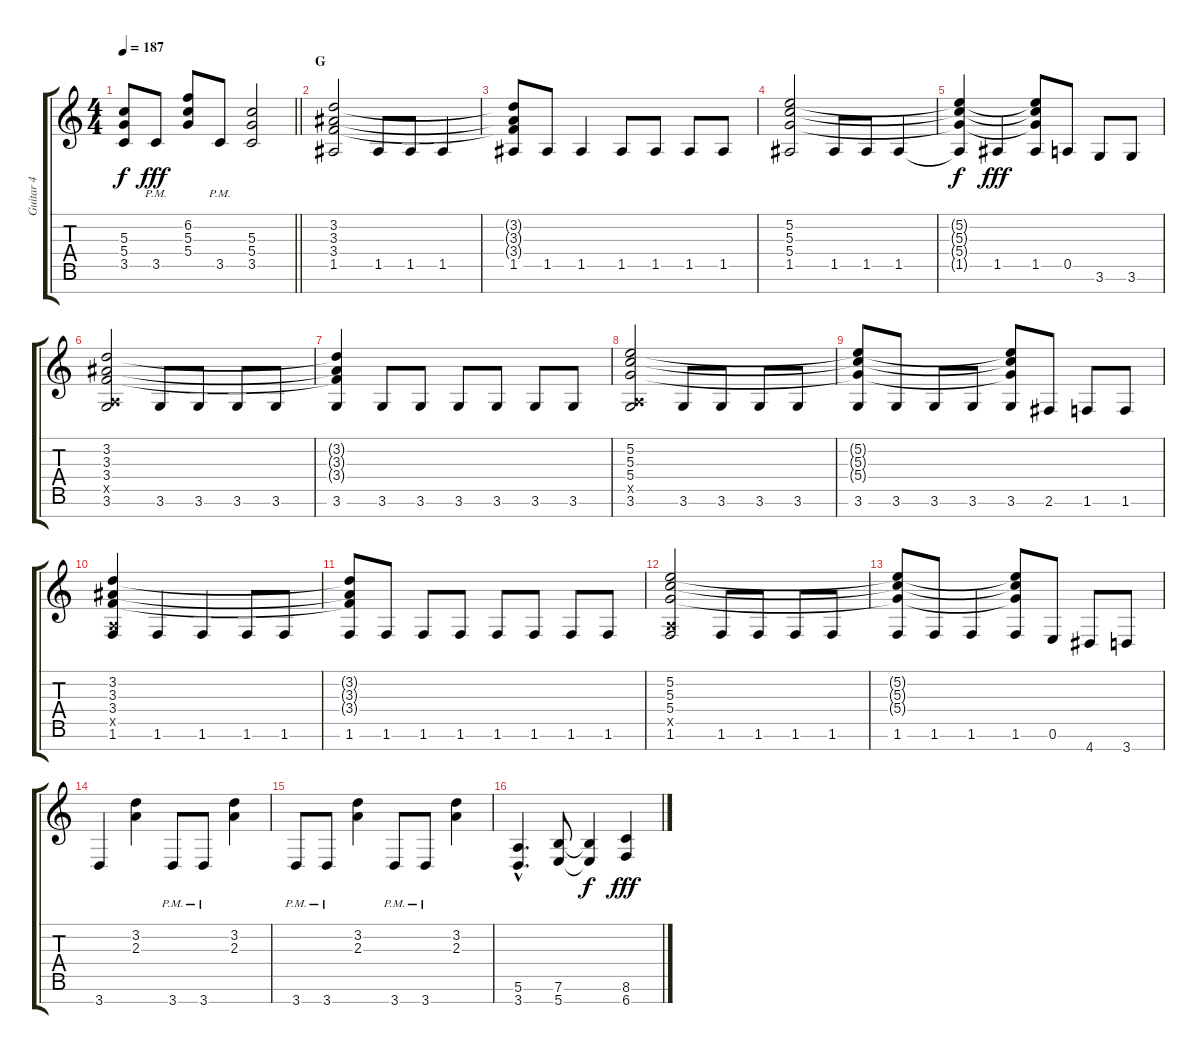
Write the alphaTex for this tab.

\track ("Guitar 4" "Guitar 4") {instrument distortionguitar}
\staff {score tabs}
\tuning (E4 B3 G3 D3 A2 E2 B1) {hide}
\ts (4 4)
\tempo 187
\clef g2
\barLineRight lightlight
\ks c
(5.3{t} 5.4{t} 3.5{t}).8{dy f} 3.5{pm}.8{dy fff} (6.2 5.3 5.4).8 3.5{pm}.8 (5.3 5.4 3.5).2 |
\section ("" "G")
(3.2 3.3 3.4 1.5).2 1.5.8 1.5.8 1.5.4 |
(3.2{t} 3.3{t} 3.4{t} 1.5).8 1.5.8 1.5.4 1.5.8 1.5.8 1.5.8 1.5.8 |
(5.2 5.3 5.4 1.5).2 1.5.8 1.5.8 1.5.4 |
(5.2{t} 5.3{t} 5.4{t} 1.5{t}).4{dy f} 1.5.4{dy fff} (5.2{t} 5.3{t} 5.4{t} 1.5).8 0.5.8 3.6.8 3.6.8 |
(3.2 3.3 3.4 0.5{x} 3.6).2 3.6.8 3.6.8 3.6.8 3.6.8 |
(3.2{t} 3.3{t} 3.4{t} 3.6).4 3.6.8 3.6.8 3.6.8 3.6.8 3.6.8 3.6.8 |
(5.2 5.3 5.4 0.5{x} 3.6).2 3.6.8 3.6.8 3.6.8 3.6.8 |
(5.2{t} 5.3{t} 5.4{t} 3.6).8 3.6.8 3.6.8 3.6.8 (5.2{t} 5.3{t} 5.4{t} 3.6).8 2.6.8 1.6.8 1.6.8 |
(3.2 3.3 3.4 0.5{x} 1.6).4 1.6.4 1.6.4 1.6.8 1.6.8 |
(3.2{t} 3.3{t} 3.4{t} 1.6).8 1.6.8 1.6.8 1.6.8 1.6.8 1.6.8 1.6.8 1.6.8 |
(5.2 5.3 5.4 0.5{x} 1.6).2 1.6.8 1.6.8 1.6.8 1.6.8 |
(5.2{t} 5.3{t} 5.4{t} 1.6).8 1.6.8 1.6.4 (5.2{t} 5.3{t} 5.4{t} 1.6).8 0.6.8 4.7.8 3.7.8 |
3.7.4 (3.2 2.3).4 3.7{pm}.8 3.7{pm}.8 (3.2 2.3).4 |
3.7{pm}.8 3.7{pm}.8 (3.2 2.3).4 3.7{pm}.8 3.7{pm}.8 (3.2 2.3).4 |
(5.6{hac} 3.7{hac}).4{d} (7.6 5.7).8 (7.6{t} 5.7{t}).4{dy f} (8.6 6.7).4{dy fff}
